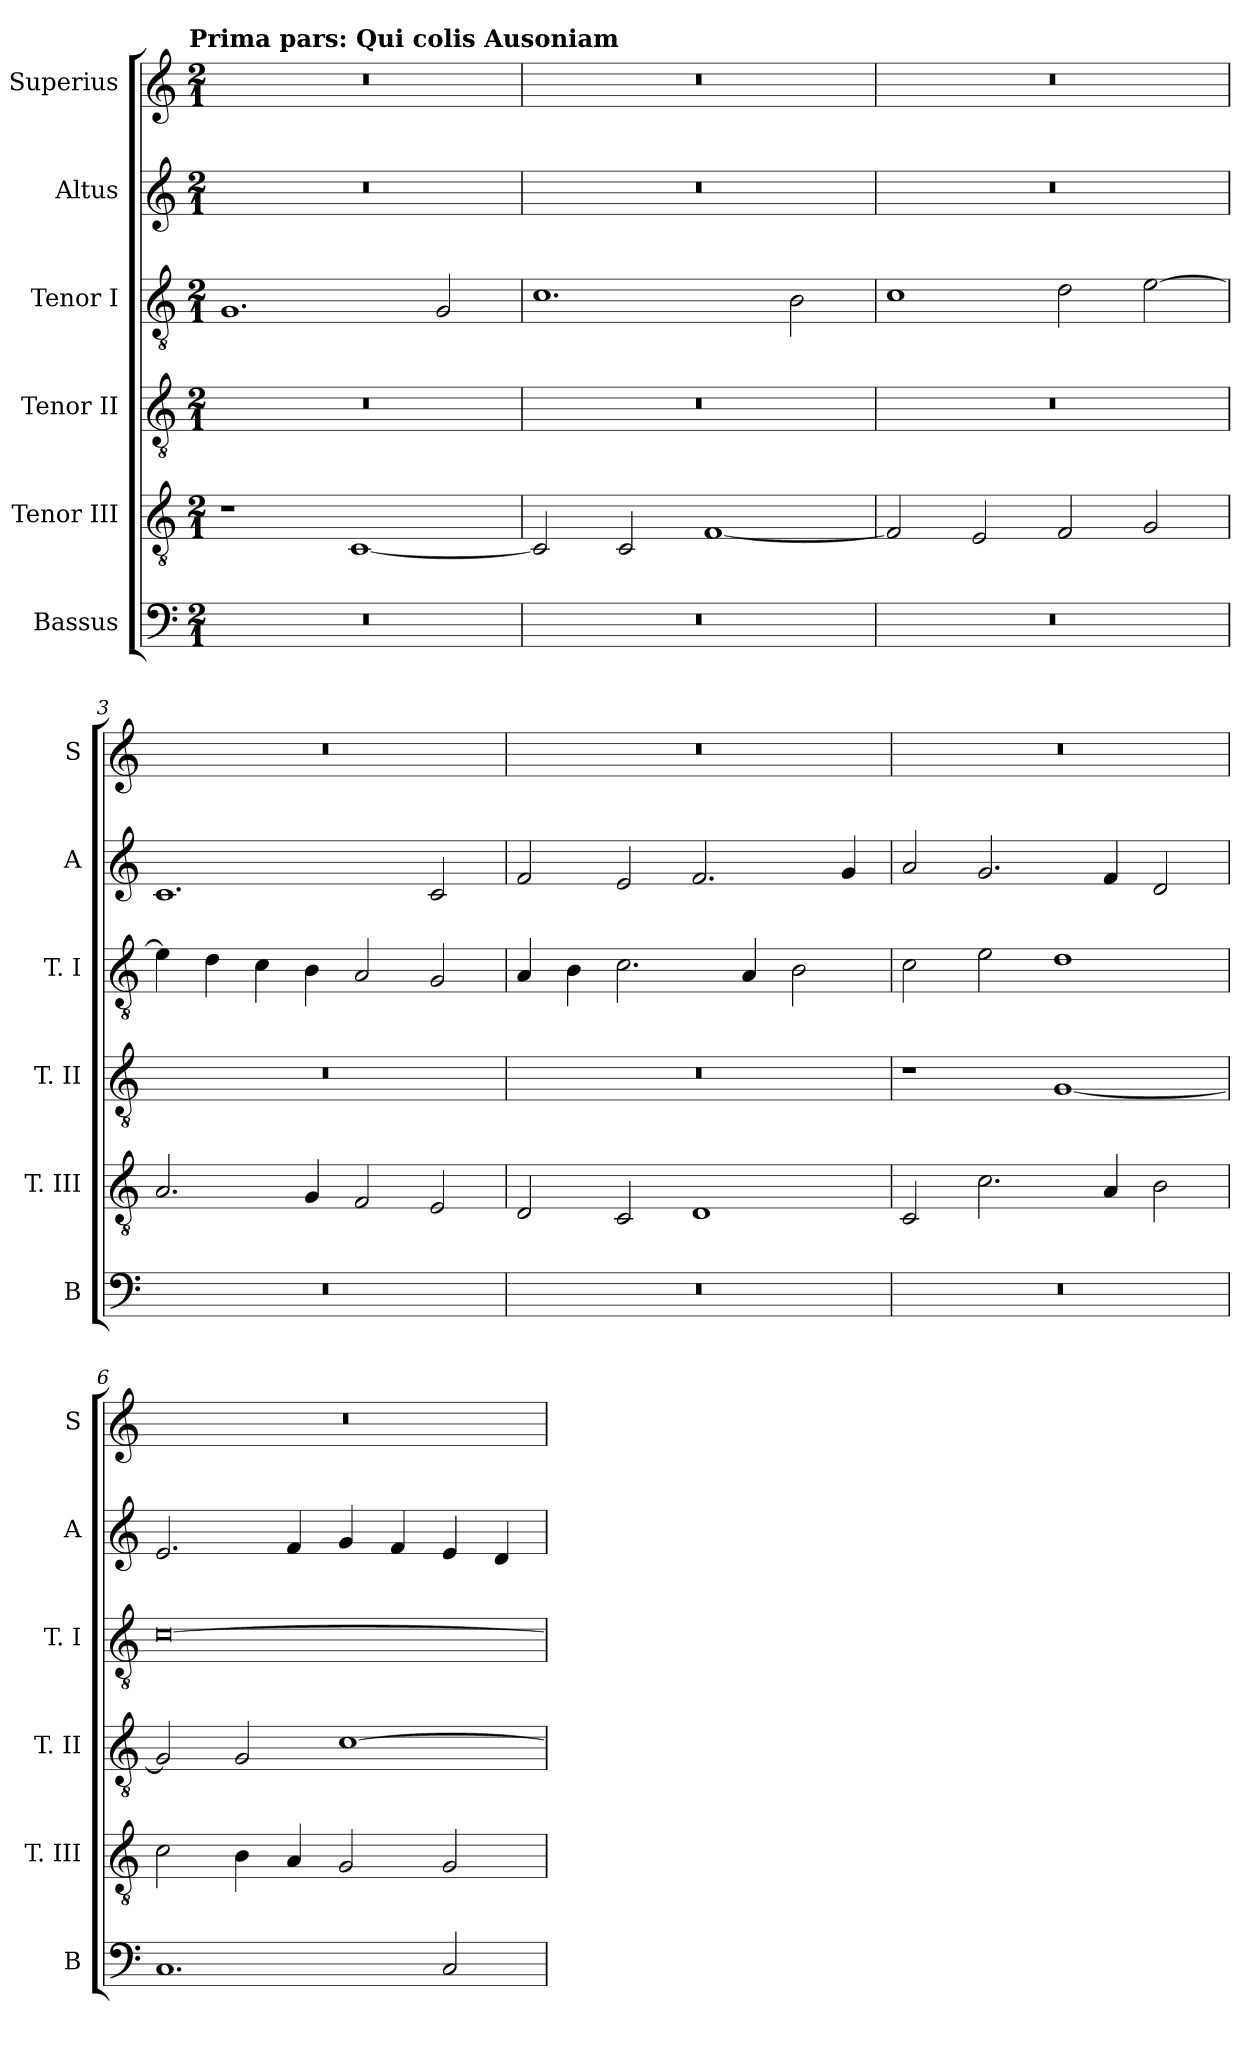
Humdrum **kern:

**kern	**kern	**kern	**kern	**kern	**kern
*part6	*part5	*part4	*part3	*part2	*part1
*staff6	*staff5	*staff4	*staff3	*staff2	*staff1
*I"Bassus	*I"Tenor III	*I"Tenor II	*I"Tenor I	*I"Altus	*I"Superius
*I'B	*I'T. III	*I'T. II	*I'T. I	*I'A	*I'S
*clefF4	*clefGv2	*clefGv2	*clefGv2	*clefG2	*clefG2
*k[]	*k[]	*k[]	*k[]	*k[]	*k[]
*C:	*C:	*C:	*C:	*C:	*C:
!!LO:TX:omd:t=Prima pars&colon; Qui colis Ausoniam
*M2/1	*M2/1	*M2/1	*M2/1	*M2/1	*M2/1
=	=	=	=	=	=
0r	1r	0r	1.G	0r	0r
.	[1C	.	.	.	.
.	.	.	2G	.	.
=1	=1	=1	=1	=1	=1
0r	2C]	0r	1.c	0r	0r
.	2C	.	.	.	.
.	[1F	.	.	.	.
.	.	.	2B	.	.
=2	=2	=2	=2	=2	=2
0r	2F]	0r	1c	0r	0r
.	2E	.	.	.	.
.	2F	.	2d	.	.
.	2G	.	[2e	.	.
=3	=3	=3	=3	=3	=3
0r	2.A	0r	4e]	1.c	0r
.	.	.	4d	.	.
.	.	.	4c	.	.
.	4G	.	4B	.	.
.	2F	.	2A	.	.
.	2E	.	2G	2c	.
=4	=4	=4	=4	=4	=4
0r	2D	0r	4A	2f	0r
.	.	.	4B	.	.
.	2C	.	2.c	2e	.
.	1D	.	.	2.f	.
.	.	.	4A	.	.
.	.	.	2B	.	.
.	.	.	.	4g	.
=5	=5	=5	=5	=5	=5
0r	2C	1r	2c	2a	0r
.	2.c	.	2e	2.g	.
.	.	[1G	1d	.	.
.	4A	.	.	4f	.
.	2B	.	.	2d	.
=6	=6	=6	=6	=6	=6
1.C	2c	2G]	[0c	2.e	0r
.	4B	2G	.	.	.
.	4A	.	.	4f	.
.	2G	[1c	.	4g	.
.	.	.	.	4f	.
2C	2G	.	.	4e	.
.	.	.	.	4d	.
=	=	=	=	=	=
*-	*-	*-	*-	*-	*-
